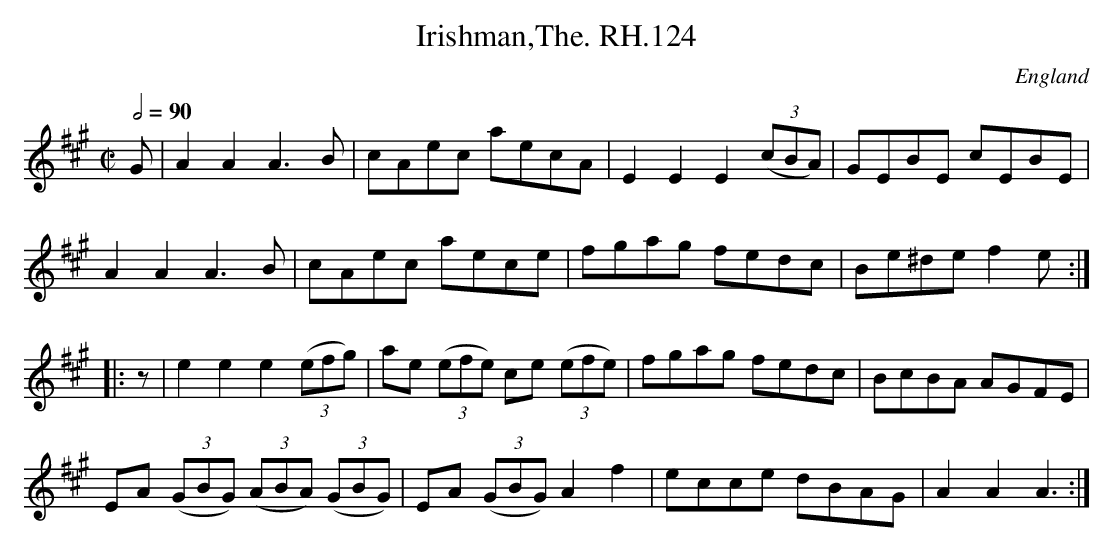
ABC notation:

X:1
T:Irishman,The. RH.124
L:1/8
M:C|
O:England
Q:1/2=90
K:A
G|A2A2 A3B|\
cAec aecA|E2E2 E2((3cBA)|GEBE cEBE|!
A2A2 A3B|cAec aece|fgag fedc|Be^de f2e:|!
|:z|e2e2 e2((3efg)|ae ((3efe) ce ((3efe)|\
fgag fedc|BcBA AGFE|!
EA ((3GBG) ((3ABA) ((3GBG)|EA ((3GBG) A2f2|\
ecce dBAG|A2A2 A3:|
